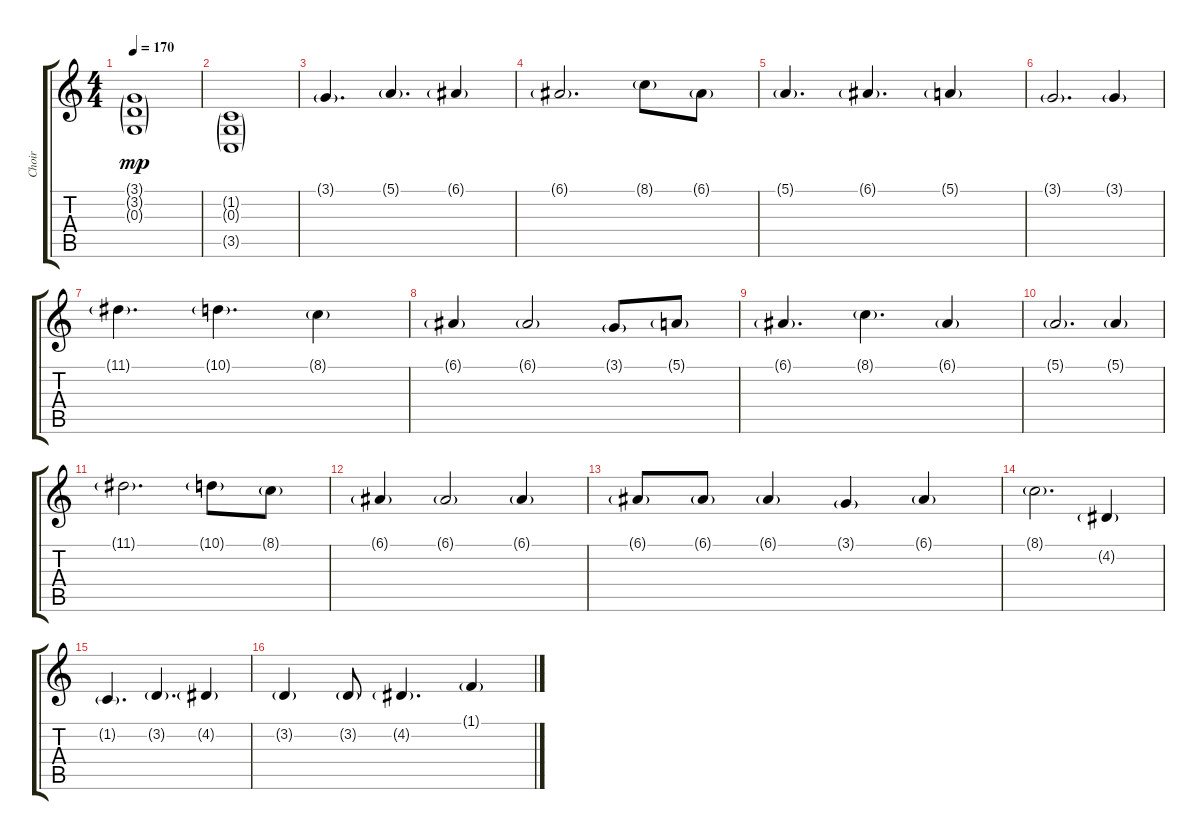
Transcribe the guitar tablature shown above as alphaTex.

\track ("Choir" "Choir") {instrument choiraahs}
\staff {score tabs}
\tuning (E4 B3 G3 D3 A2 E2) {hide}
\ts (4 4)
\tempo 170
\clef g2
\ks c
(3.1{g} 3.2{g} 0.3{g}).1{dy mp} |
(1.2{g} 0.3{g} 3.5{g}).1 |
3.1{g}.4{d} 5.1{g}.4{d} 6.1{g}.4 |
6.1{g}.2{d} 8.1{g}.8 6.1{g}.8 |
5.1{g}.4{d} 6.1{g}.4{d} 5.1{g}.4 |
3.1{g}.2{d} 3.1{g}.4 |
11.1{g}.4{d} 10.1{g}.4{d} 8.1{g}.4 |
6.1{g}.4 6.1{g}.2 3.1{g}.8 5.1{g}.8 |
6.1{g}.4{d} 8.1{g}.4{d} 6.1{g}.4 |
5.1{g}.2{d} 5.1{g}.4 |
11.1{g}.2{d} 10.1{g}.8 8.1{g}.8 |
6.1{g}.4 6.1{g}.2 6.1{g}.4 |
6.1{g}.8 6.1{g}.8 6.1{g}.4 3.1{g}.4 6.1{g}.4 |
8.1{g}.2{d} 4.2{g}.4 |
1.2{g}.4{d} 3.2{g}.4{d} 4.2{g}.4 |
3.2{g}.4 3.2{g}.8 4.2{g}.4{d} 1.1{g}.4
